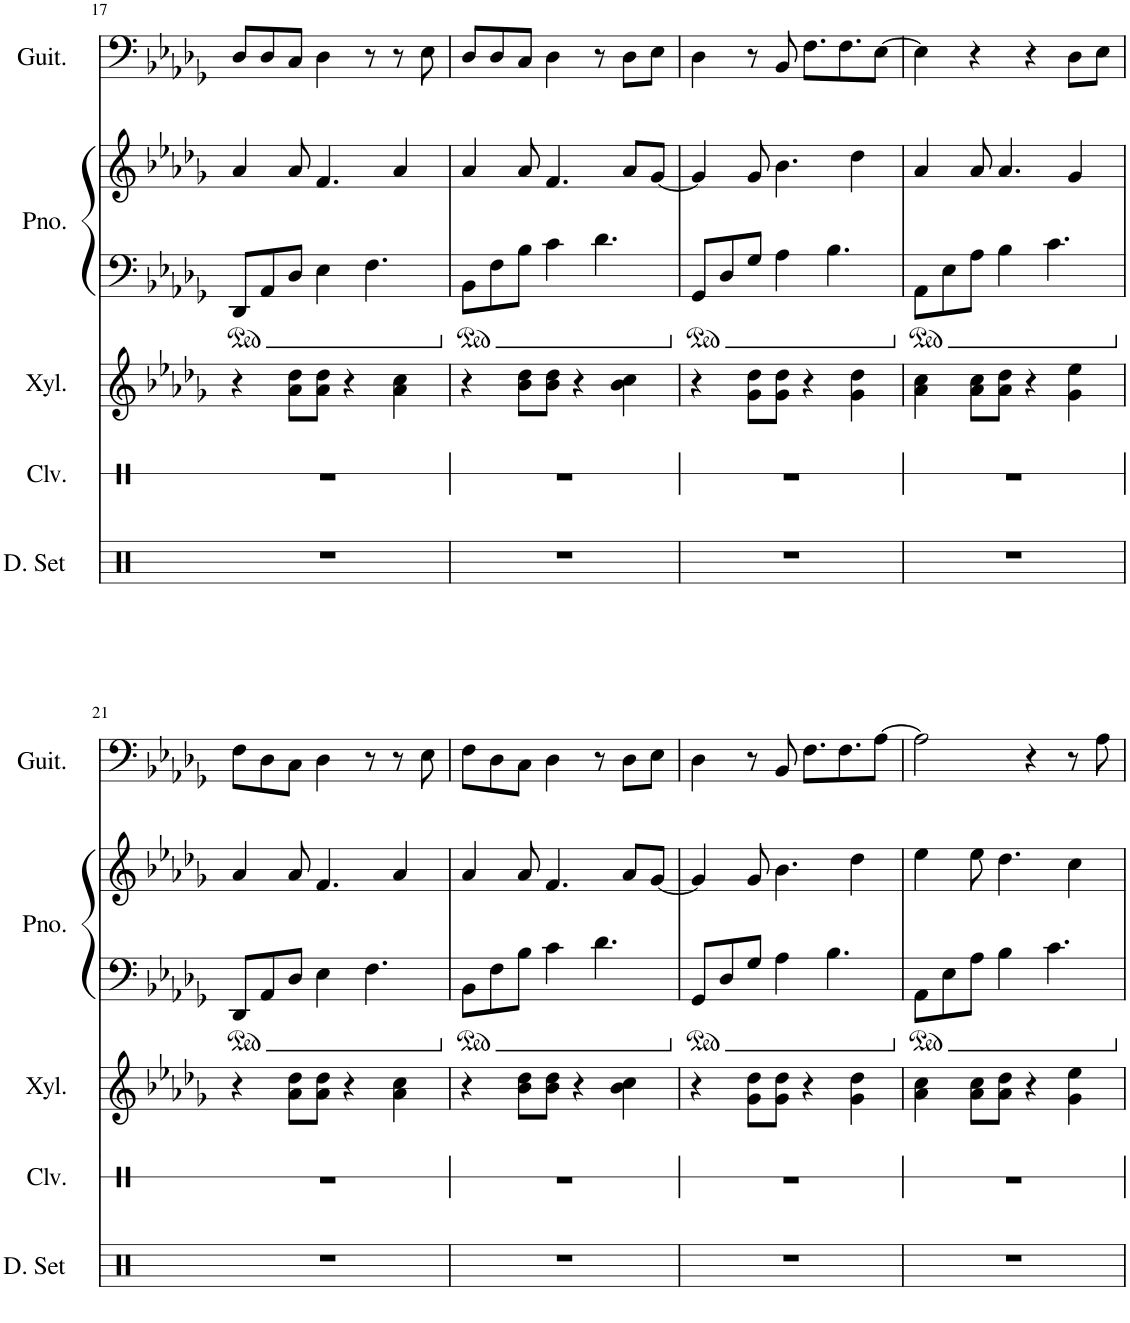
**kern	**kern	**kern	**kern	**kern	**kern
*part5	*part4	*part3	*part2	*part2	*part1
*staff6	*staff5	*staff4	*staff3	*staff2	*staff1
*I"Drumset	*I"Claves	*I"Xylophone	*I"Piano	*	*I"Acoustic Guitar
*I'D. Set	*I'Clv.	*I'Xyl.	*I'Pno.	*	*I'Guit.
!!LO:PB:g=z
*clefX	*clefX	*clefG2	*clefF4	*clefG2	*clefF4
*	*	*Trd-7c-12	*	*	*
*k[]	*k[]	*k[b-e-a-d-g-]	*k[b-e-a-d-g-]	*k[b-e-a-d-g-]	*k[b-e-a-d-g-]
*M4/4	*M4/4	*M4/4	*M4/4	*M4/4	*M4/4
=17	=17	=17	=17	=17	=17
1r	1r	4r	8DD-/L	4a-/	8D-/L
.	.	.	8AA-/	.	8D-/
.	.	8a-\ 8dd-\L	8D-/J	8a-/	8C/J
.	.	8a-\ 8dd-\J	4E-\	4.f/	4D-\
.	.	4r	.	.	.
.	.	.	4.F\	.	8r
.	.	4a-\ 4cc\	.	4a-/	8r
.	.	.	.	.	8E-\
=18	=18	=18	=18	=18	=18
1r	1r	4r	8BB-\L	4a-/	8D-/L
.	.	.	8F\	.	8D-/
.	.	8b-\ 8dd-\L	8B-\J	8a-/	8C/J
.	.	8b-\ 8dd-\J	4c\	4.f/	4D-\
.	.	4r	.	.	.
.	.	.	4.d-\	.	8r
.	.	4b-\ 4cc\	.	8a-/L	8D-\L
.	.	.	.	[8g-/J	8E-\J
=19	=19	=19	=19	=19	=19
1r	1r	4r	8GG-/L	4g-/]	4D-\
.	.	.	8D-/	.	.
.	.	8g-\ 8dd-\L	8G-/J	8g-/	8r
.	.	8g-\ 8dd-\J	4A-\	4.b-\	8BB-/
.	.	4r	.	.	8.F\L
.	.	.	4.B-\	.	.
.	.	.	.	.	8.F\
.	.	4g-\ 4dd-\	.	4dd-\	.
.	.	.	.	.	[8E-\J
=20	=20	=20	=20	=20	=20
1r	1r	4a-\ 4cc\	8AA-\L	4a-/	4E-\]
.	.	.	8E-\	.	.
.	.	8a-\ 8cc\L	8A-\J	8a-/	4r
.	.	8a-\ 8dd-\J	4B-\	4.a-/	.
.	.	4r	.	.	4r
.	.	.	4.c\	.	.
.	.	4g-\ 4ee-\	.	4g-/	8D-\L
.	.	.	.	.	8E-\J
!!LO:LB:g=z
=21	=21	=21	=21	=21	=21
1r	1r	4r	8DD-/L	4a-/	8F\L
.	.	.	8AA-/	.	8D-\
.	.	8a-\ 8dd-\L	8D-/J	8a-/	8C\J
.	.	8a-\ 8dd-\J	4E-\	4.f/	4D-\
.	.	4r	.	.	.
.	.	.	4.F\	.	8r
.	.	4a-\ 4cc\	.	4a-/	8r
.	.	.	.	.	8E-\
=22	=22	=22	=22	=22	=22
1r	1r	4r	8BB-\L	4a-/	8F\L
.	.	.	8F\	.	8D-\
.	.	8b-\ 8dd-\L	8B-\J	8a-/	8C\J
.	.	8b-\ 8dd-\J	4c\	4.f/	4D-\
.	.	4r	.	.	.
.	.	.	4.d-\	.	8r
.	.	4b-\ 4cc\	.	8a-/L	8D-\L
.	.	.	.	[8g-/J	8E-\J
=23	=23	=23	=23	=23	=23
1r	1r	4r	8GG-/L	4g-/]	4D-\
.	.	.	8D-/	.	.
.	.	8g-\ 8dd-\L	8G-/J	8g-/	8r
.	.	8g-\ 8dd-\J	4A-\	4.b-\	8BB-/
.	.	4r	.	.	8.F\L
.	.	.	4.B-\	.	.
.	.	.	.	.	8.F\
.	.	4g-\ 4dd-\	.	4dd-\	.
.	.	.	.	.	[8A-\J
=24	=24	=24	=24	=24	=24
1r	1r	4a-\ 4cc\	8AA-\L	4ee-\	2A-\]
.	.	.	8E-\	.	.
.	.	8a-\ 8cc\L	8A-\J	8ee-\	.
.	.	8a-\ 8dd-\J	4B-\	4.dd-\	.
.	.	4r	.	.	4r
.	.	.	4.c\	.	.
.	.	4g-\ 4ee-\	.	4cc\	8r
.	.	.	.	.	8A-\
=	=	=	=	=	=
*-	*-	*-	*-	*-	*-
